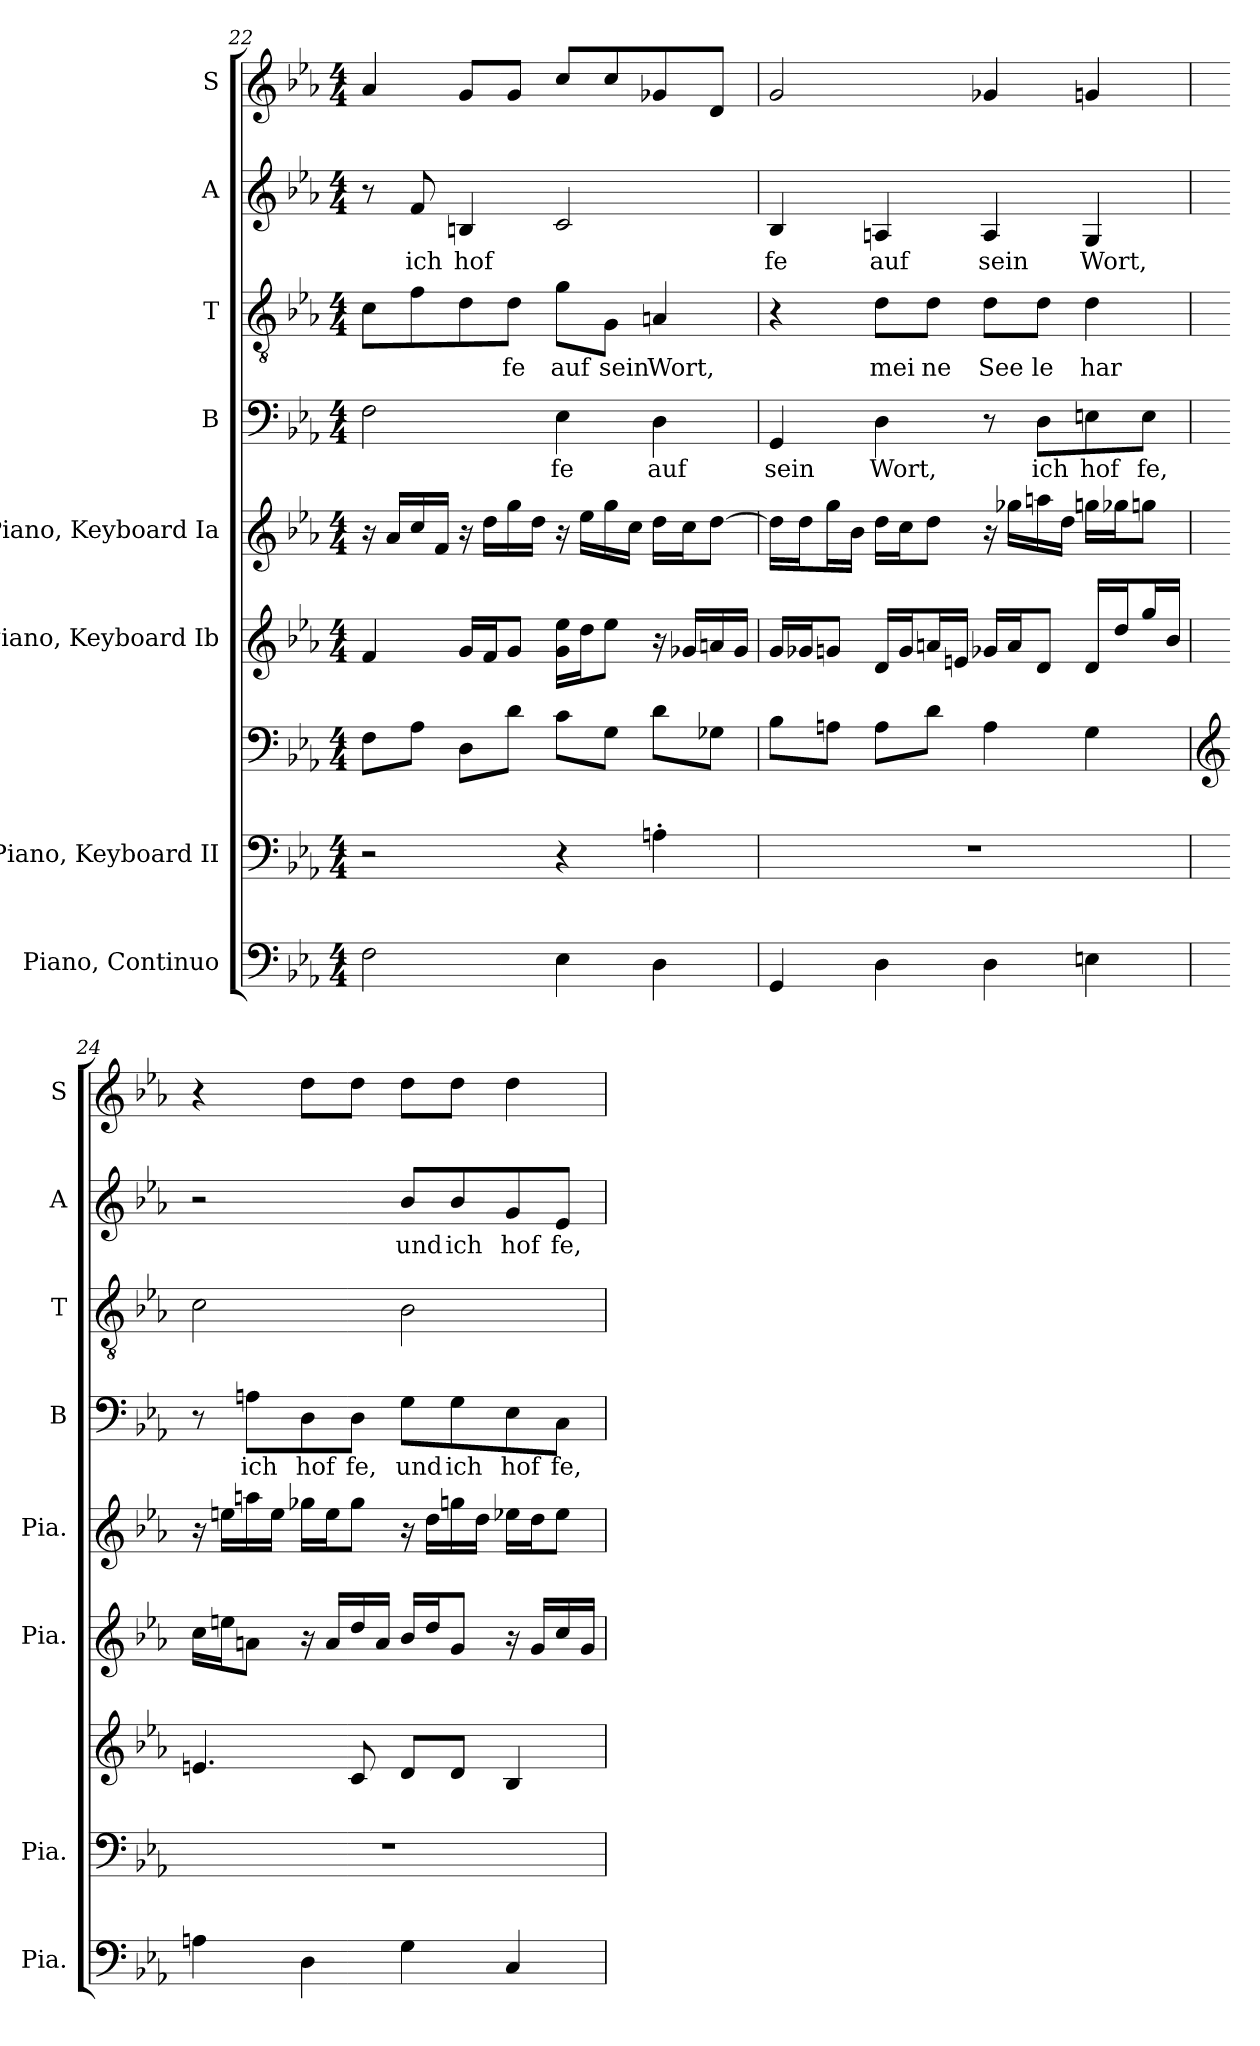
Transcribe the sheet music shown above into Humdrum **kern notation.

**kern	**kern	**kern	**text	**kern	**kern	**kern	**text	**kern	**text	**kern	**text	**kern
*part8	*part7	*part7	*part7	*part6	*part5	*part4	*part4	*part3	*part3	*part2	*part2	*part1
*staff9	*staff8	*staff7	*staff7	*staff6	*staff5	*staff4	*staff4	*staff3	*staff3	*staff2	*staff2	*staff1
*I"Piano, Continuo	*I"Piano, Keyboard II	*	*	*I"Piano, Keyboard Ib	*I"Piano, Keyboard Ia	*I"B	*	*I"T	*	*I"A	*	*I"S
*I'Pia.	*I'Pia.	*	*	*I'Pia.	*I'Pia.	*I'B	*	*I'T	*	*I'A	*	*I'S
!!LO:LB:g=z
*clefF4	*clefF4	*clefF4	*	*clefG2	*clefG2	*clefF4	*	*clefGv2	*	*clefG2	*	*clefG2
*k[b-e-a-]	*k[b-e-a-]	*k[b-e-a-]	*	*k[b-e-a-]	*k[b-e-a-]	*k[b-e-a-]	*	*k[b-e-a-]	*	*k[b-e-a-]	*	*k[b-e-a-]
*M4/4	*M4/4	*M4/4	*	*M4/4	*M4/4	*M4/4	*	*M4/4	*	*M4/4	*	*M4/4
=22	=22	=22	=22	=22	=22	=22	=22	=22	=22	=22	=22	=22
2F\	2r	8F\L	.	4f/	16r	2F\	.	8c\L	.	8r	.	4a-/
.	.	.	.	.	16a-/LL	.	.	.	.	.	.	.
.	.	8A-\J	.	.	16cc/	.	.	8f\	.	8f/	ich	.
.	.	.	.	.	16f/JJ	.	.	.	.	.	.	.
.	.	8D\L	.	16g/LL	16r	.	.	8d\	.	4Bn/	hof	8g/L
.	.	.	.	16f/J	16dd\LL	.	.	.	.	.	.	.
.	.	8d\J	.	8g/J	16gg\	.	.	8d\J	fe	.	.	8g/J
.	.	.	.	.	16dd\JJ	.	.	.	.	.	.	.
4E-\	4r	8c\L	.	16g\ 16ee-\LL	16r	4E-\	fe	8g\L	auf	2c/	.	8cc/L
.	.	.	.	16dd\J	16ee-\LL	.	.	.	.	.	.	.
.	.	8G\J	.	8ee-\J	16gg\	.	.	8G\J	sein	.	.	8cc/
.	.	.	.	.	16cc\JJ	.	.	.	.	.	.	.
4D\	4An'\	8d\L	.	16r	16dd\LL	4D\	auf	4An/	Wort,	.	.	8g-X/
.	.	.	.	16g-X/LL	16cc\J	.	.	.	.	.	.	.
.	.	8G-X\J	.	16an/	[8dd\J	.	.	.	.	.	.	8d/J
.	.	.	.	16g-/JJ	.	.	.	.	.	.	.	.
=23	=23	=23	=23	=23	=23	=23	=23	=23	=23	=23	=23	=23
4GG/	1r	8B-\L	.	16g/LL	16dd\LL]	4GG/	sein	4r	.	4B-/	fe	2g/
.	.	.	.	16g-X/J	16dd\J	.	.	.	.	.	.	.
.	.	8An\J	.	8gn/J	16gg\L	.	.	.	.	.	.	.
.	.	.	.	.	16b-\JJ	.	.	.	.	.	.	.
4D\	.	8A\L	.	16d/LL	16dd\LL	4D\	Wort,	8d\L	mei	4An/	auf	.
.	.	.	.	16g/J	16cc\J	.	.	.	.	.	.	.
.	.	8d\J	.	16an/L	8dd\J	.	.	8d\J	ne	.	.	.
.	.	.	.	16en/JJ	.	.	.	.	.	.	.	.
4D\	.	4A\	.	16g-X/LL	16r	8r	.	8d\L	See	4A/	sein	4g-X/
.	.	.	.	16a/J	16gg-X\LL	.	.	.	.	.	.	.
.	.	.	.	8d/J	16aan\	8D\L	ich	8d\J	le	.	.	.
.	.	.	.	.	16dd\JJ	.	.	.	.	.	.	.
4En\	.	4G\	.	16d/LL	16ggn\LL	8En\	hof	4d\	har	4G/	Wort,	4gn/
.	.	.	.	16dd/J	16gg-X\J	.	.	.	.	.	.	.
.	.	.	.	16gg/L	8ggn\J	8E\J	fe,	.	.	.	.	.
.	.	.	.	16b-/JJ	.	.	.	.	.	.	.	.
!!LO:LB:g=z
=24	=24	=24	=24	=24	=24	=24	=24	=24	=24	=24	=24	=24
*	*	*clefG2	*	*	*	*	*	*	*	*	*	*
4An\	1r	4.en/	.	16cc\LL	16r	8r	.	2c\	.	2r	.	4r
.	.	.	.	16een\J	16een\LL	.	.	.	.	.	.	.
.	.	.	.	8an\J	16aan\	8An\L	ich	.	.	.	.	.
.	.	.	.	.	16ee\JJ	.	.	.	.	.	.	.
4D\	.	.	.	16r	16gg-X\LL	8D\	hof	.	.	.	.	8dd\L
.	.	.	.	16a/LL	16ee\J	.	.	.	.	.	.	.
.	.	8c/	.	16dd/	8gg-\J	8D\J	fe,	.	.	.	.	8dd\J
.	.	.	.	16a/JJ	.	.	.	.	.	.	.	.
4G\	.	8d/L	.	16b-/LL	16r	8G\L	und	2B-\	.	8b-/L	und	8dd\L
.	.	.	.	16dd/J	16dd\LL	.	.	.	.	.	.	.
.	.	8d/J	.	8g/J	16ggn\	8G\	ich	.	.	8b-/	ich	8dd\J
.	.	.	.	.	16dd\JJ	.	.	.	.	.	.	.
4C/	.	4B-/	.	16r	16ee-X\LL	8E-\	hof	.	.	8g/	hof	4dd\
.	.	.	.	16g/LL	16dd\J	.	.	.	.	.	.	.
.	.	.	.	16cc/	8ee-\J	8C\J	fe,	.	.	8e-/J	fe,	.
.	.	.	.	16g/JJ	.	.	.	.	.	.	.	.
=	=	=	=	=	=	=	=	=	=	=	=	=
*-	*-	*-	*-	*-	*-	*-	*-	*-	*-	*-	*-	*-
